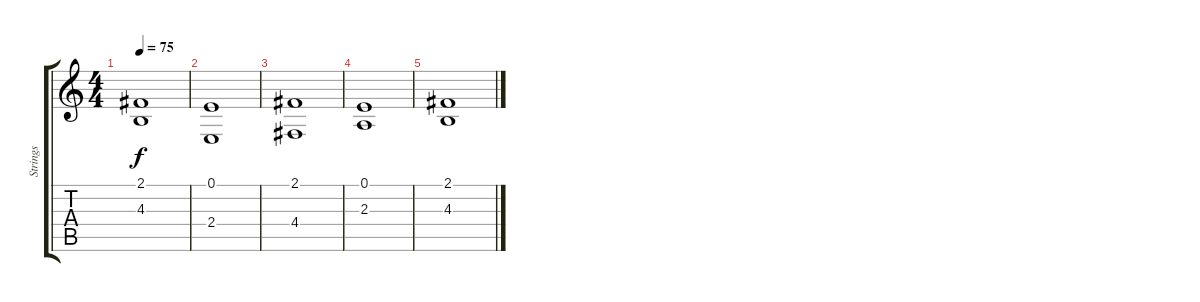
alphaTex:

\track ("Strings" "Strings") {instrument stringensemble2}
\staff {score tabs}
\tuning (E4 B3 G3 D3 A2 E2) {hide}
\ts (4 4)
\tempo 75
\clef g2
\ks c
(2.1 4.3).1{dy f} |
(0.1 2.4).1{volume 3} |
(2.1 4.4).1 |
(0.1 2.3).1{volume 0} |
(2.1 4.3).1
